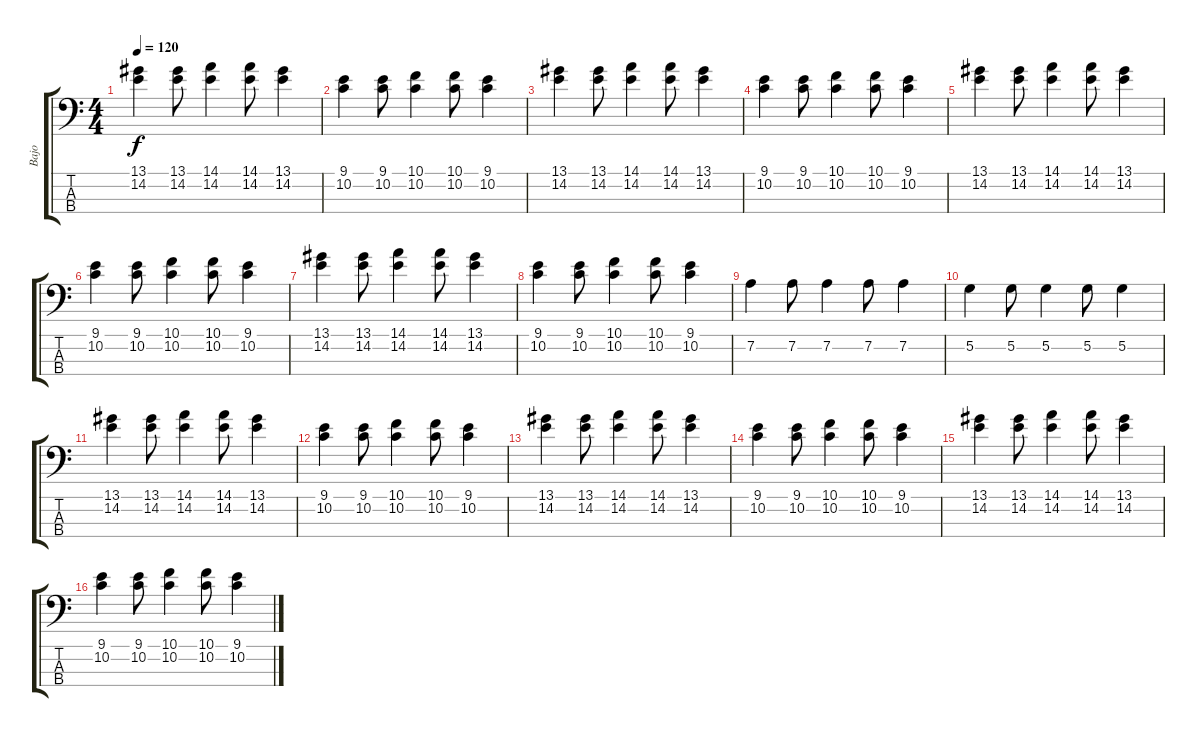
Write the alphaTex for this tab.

\track ("Bajo" "Bajo") {instrument electricbasspick}
\staff {score tabs}
\tuning (G2 D2 A1 E1) {hide}
\ts (4 4)
\tempo 120
\clef f4
\ks c
(13.1 14.2).4{dy f instrument electricbasspick} (13.1 14.2).8 (14.1 14.2).4 (14.1 14.2).8 (13.1 14.2).4 |
(9.1 10.2).4 (9.1 10.2).8 (10.1 10.2).4 (10.1 10.2).8 (9.1 10.2).4 |
(13.1 14.2).4 (13.1 14.2).8 (14.1 14.2).4 (14.1 14.2).8 (13.1 14.2).4 |
(9.1 10.2).4 (9.1 10.2).8 (10.1 10.2).4 (10.1 10.2).8 (9.1 10.2).4 |
(13.1 14.2).4 (13.1 14.2).8 (14.1 14.2).4 (14.1 14.2).8 (13.1 14.2).4 |
(9.1 10.2).4 (9.1 10.2).8 (10.1 10.2).4 (10.1 10.2).8 (9.1 10.2).4 |
(13.1 14.2).4 (13.1 14.2).8 (14.1 14.2).4 (14.1 14.2).8 (13.1 14.2).4 |
(9.1 10.2).4 (9.1 10.2).8 (10.1 10.2).4 (10.1 10.2).8 (9.1 10.2).4 |
7.2.4 7.2.8 7.2.4 7.2.8 7.2.4 |
5.2.4 5.2.8 5.2.4 5.2.8 5.2.4 |
(13.1 14.2).4 (13.1 14.2).8 (14.1 14.2).4 (14.1 14.2).8 (13.1 14.2).4 |
(9.1 10.2).4 (9.1 10.2).8 (10.1 10.2).4 (10.1 10.2).8 (9.1 10.2).4 |
(13.1 14.2).4 (13.1 14.2).8 (14.1 14.2).4 (14.1 14.2).8 (13.1 14.2).4 |
(9.1 10.2).4 (9.1 10.2).8 (10.1 10.2).4 (10.1 10.2).8 (9.1 10.2).4 |
(13.1 14.2).4 (13.1 14.2).8 (14.1 14.2).4 (14.1 14.2).8 (13.1 14.2).4 |
(9.1 10.2).4 (9.1 10.2).8 (10.1 10.2).4 (10.1 10.2).8 (9.1 10.2).4
